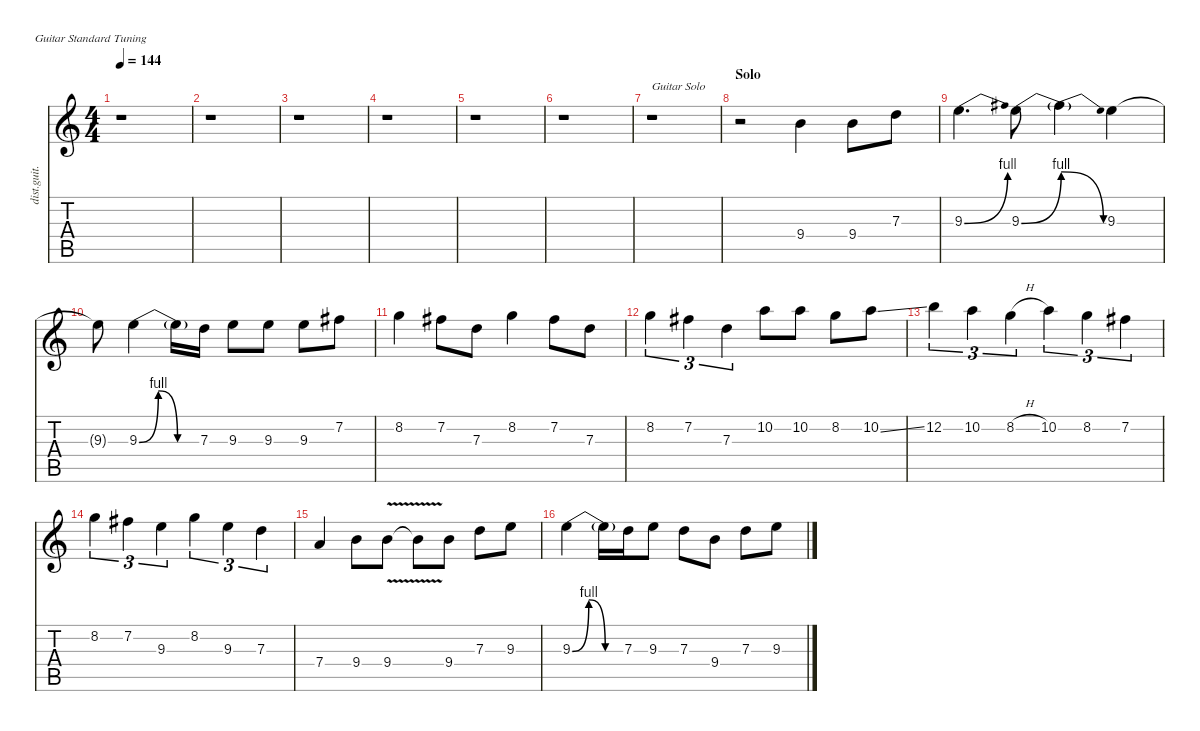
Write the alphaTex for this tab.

\defaultSystemsLayout 4
\hideDynamics
\bracketExtendMode nobrackets
\track ("Gtr. 2 (Loud)" "dist.guit.") {instrument distortionguitar}
\staff {score tabs}
\tuning (E4 B3 G3 D3 A2 E2)
\ts (4 4)
\tempo 144
\clef g2
\ks c
r.1{dy f} |
r.1 |
r.1 |
r.1 |
r.1 |
r.1 |
r.1{txt "Guitar Solo"} |
\section ("" "Solo")
r.2 9.4.4 9.4.8 7.3.8 |
9.3{be (bend 0 0 30 4)}.4{d} 9.3{be (bend 0 0 60 4)}.8 9.3{be (release 0 4 60 0) t}.4 9.3.4 |
9.3{t}.8 9.3{be (bendrelease 0 0 30 4 30 4 60 0)}.4 9.3{be (hold 0 0 60 0) t}.16 7.3.16 9.3.8 9.3.8 9.3.8 7.2{acc #}.8 |
8.2.4 7.2{acc #}.8 7.3.8 8.2.4 7.2{acc #}.8 7.3.8 |
8.2.4{tu (3 2)} 7.2{acc #}.4{tu (3 2)} 7.3.4{tu (3 2)} 10.2.8 10.2.8 8.2.8 10.2{ss}.8 |
12.2.4{tu (3 2)} 10.2.4{tu (3 2)} 8.2{h}.4{tu (3 2)} 10.2.4{tu (3 2)} 8.2.4{tu (3 2)} 7.2{acc #}.4{tu (3 2)} |
8.2.4{tu (3 2)} 7.2{acc #}.4{tu (3 2)} 9.3.4{tu (3 2)} 8.2.4{tu (3 2)} 9.3.4{tu (3 2)} 7.3.4{tu (3 2)} |
7.4.4 9.4.8 9.4{v}.8 9.4{v t}.8 9.4.8 7.3.8 9.3.8 |
9.3{be (bendrelease 0 0 30 4 30 4 60 0)}.4 9.3{be (hold 0 0 60 0) t}.16 7.3.16 9.3.8 7.3.8 9.4.8 7.3.8 9.3.8
